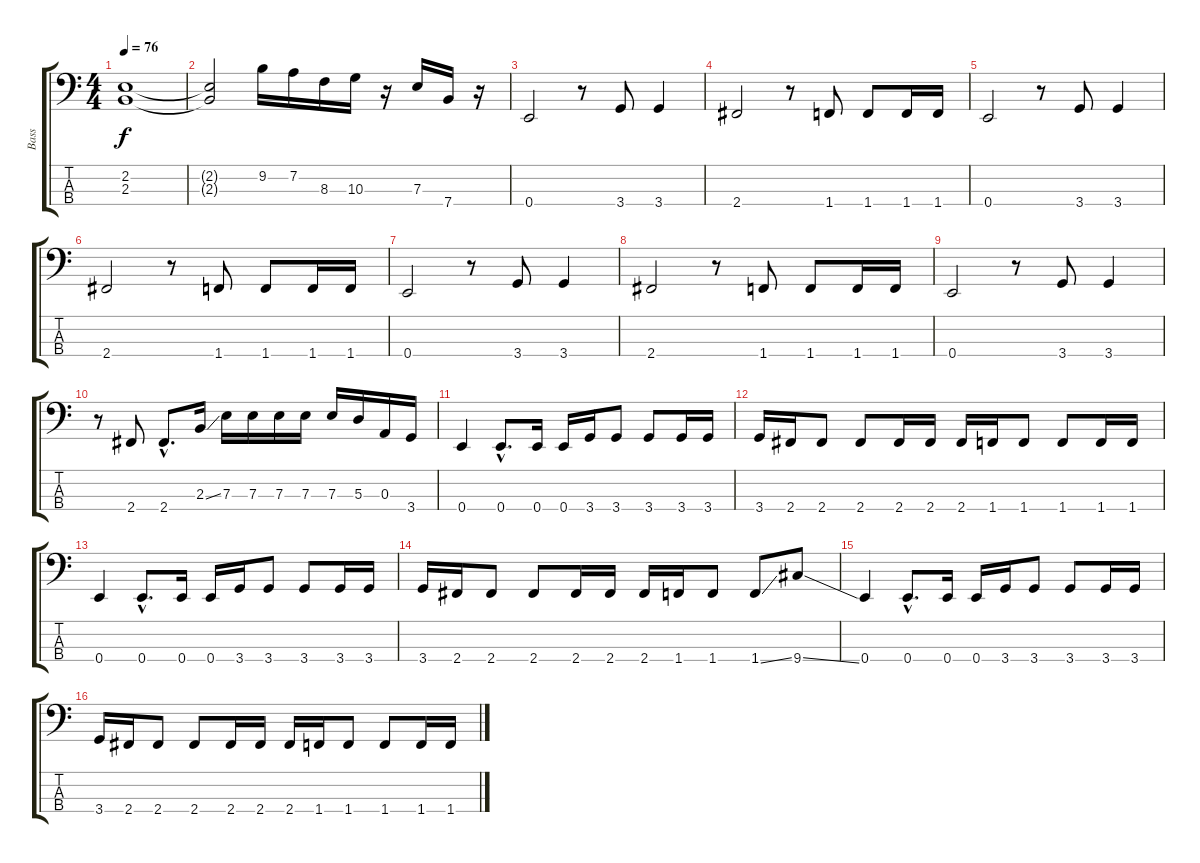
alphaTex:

\track ("Bass" "Bass") {instrument electricbasspick}
\staff {score tabs}
\tuning (G2 D2 A1 E1) {hide}
\ts (4 4)
\tempo 76
\clef f4
\ks c
(2.2 2.3).1{dy f} |
(2.2{t} 2.3{t}).2 9.2.16 7.2.16 8.3.16 10.3.16 r.16 7.3.16 7.4.16 r.16 |
0.4.2 r.8 3.4.8 3.4.4 |
2.4.2 r.8 1.4.8 1.4.8 1.4.16 1.4.16 |
0.4.2 r.8 3.4.8 3.4.4 |
2.4.2 r.8 1.4.8 1.4.8 1.4.16 1.4.16 |
0.4.2 r.8 3.4.8 3.4.4 |
2.4.2 r.8 1.4.8 1.4.8 1.4.16 1.4.16 |
0.4.2 r.8 3.4.8 3.4.4 |
r.8 2.4.8 2.4{hac}.8{d} 2.3{ss}.16 7.3.16 7.3.16 7.3.16 7.3.16 7.3.16 5.3.16 0.3.16 3.4.16 |
0.4.4 0.4{hac}.8{d} 0.4.16 0.4.16 3.4.16 3.4.8 3.4.8 3.4.16 3.4.16 |
3.4.16 2.4.16 2.4.8 2.4.8 2.4.16 2.4.16 2.4.16 1.4.16 1.4.8 1.4.8 1.4.16 1.4.16 |
0.4.4 0.4{hac}.8{d} 0.4.16 0.4.16 3.4.16 3.4.8 3.4.8 3.4.16 3.4.16 |
3.4.16 2.4.16 2.4.8 2.4.8 2.4.16 2.4.16 2.4.16 1.4.16 1.4.8 1.4{ss}.8 9.4{ss}.8 |
0.4.4 0.4{hac}.8{d} 0.4.16 0.4.16 3.4.16 3.4.8 3.4.8 3.4.16 3.4.16 |
3.4.16 2.4.16 2.4.8 2.4.8 2.4.16 2.4.16 2.4.16 1.4.16 1.4.8 1.4.8 1.4.16 1.4.16
